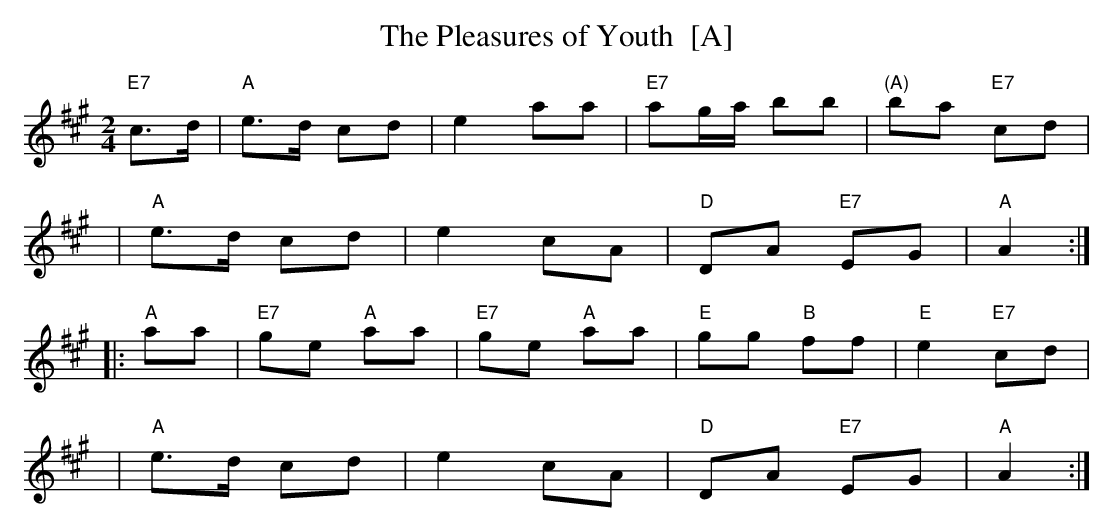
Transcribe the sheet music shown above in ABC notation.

X:1
T: The Pleasures of Youth  [A]
M: 2/4
L: 1/8
K: A
 "E7"c>d | "A"e>d cd | e2 aa | "E7"ag/a/ bb | "(A)"ba "E7"cd |
     y6  | "A"e>d cd | e2 cA | "D"DA "E7"EG | "A"A2 :|
|: "A"aa | "E7"ge "A"aa | "E7"ge "A"aa | "E"gg "B"ff | "E"e2 "E7"cd |
     y6  | "A"e>d cd | e2 cA | "D"DA "E7"EG | "A"A2 :|
